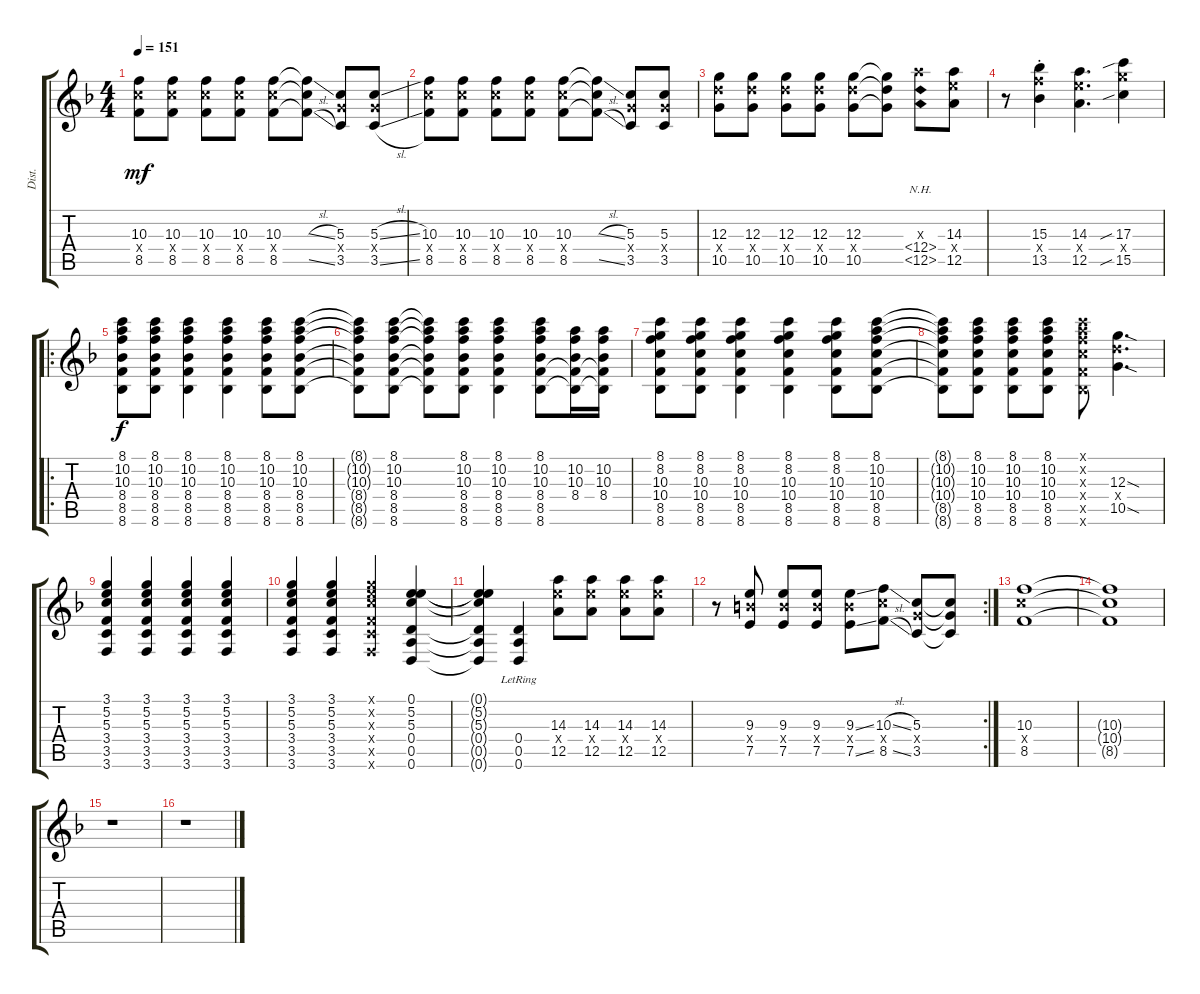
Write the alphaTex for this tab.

\track ("Dist." "Dist.") {instrument distortionguitar}
\staff {score tabs}
\tuning (E4 B3 G3 D3 A2 D2) {hide}
\ts (4 4)
\tempo 151
\clef g2
\ks f
(10.3 10.4{x} 8.5).8{dy mf} (10.3 10.4{x} 8.5).8 (10.3 10.4{x} 8.5).8 (10.3 10.4{x} 8.5).8 (10.3 10.4{x} 8.5).8 (10.3{sl t} 10.4{t} 8.5{sl t}).8 (5.3 5.4{x} 3.5).8 (5.3{sl} 5.4{x} 3.5{sl}).8 |
(10.3 10.4{x} 8.5).8 (10.3 10.4{x} 8.5).8 (10.3 10.4{x} 8.5).8 (10.3 10.4{x} 8.5).8 (10.3 10.4{x} 8.5).8 (10.3{sl t} 10.4{t} 8.5{sl t}).8 (5.3 5.4{x} 3.5).8 (5.3 5.4{x} 3.5).8 |
(12.3 12.4{x} 10.5).8 (12.3 12.4{x} 10.5).8 (12.3 12.4{x} 10.5).8 (12.3 12.4{x} 10.5).8 (12.3 12.4{x} 10.5).8 (12.3{t} 12.4{t} 10.5{t}).8 (14.3{x} 12.4{nh} 12.5{nh}).8 (14.3 14.4{x} 12.5).8 |
r.8 (15.3{st} 15.4{st x} 13.5{st}).4 (14.3 14.4{x} 12.5).4{d} (17.3{sib} 17.4{x} 15.5{sib}).4 |
\ro
(8.1 10.2 10.3 8.4 8.5 8.6).8{dy f} (8.1 10.2 10.3 8.4 8.5 8.6).8 (8.1 10.2 10.3 8.4 8.5 8.6).4 (8.1 10.2 10.3 8.4 8.5 8.6).4 (8.1 10.2 10.3 8.4 8.5 8.6).8 (8.1 10.2 10.3 8.4 8.5 8.6).8 |
(8.1{t} 10.2{t} 10.3{t} 8.4{t} 8.5{t} 8.6{t}).8 (8.1 10.2 10.3 8.4 8.5 8.6).8 (8.1{t} 10.2{t} 10.3{t} 8.4{t} 8.5{t} 8.6{t}).8 (8.1 10.2 10.3 8.4 8.5 8.6).8 (8.1 10.2 10.3 8.4 8.5 8.6).4 (8.1 10.2 10.3 8.4 8.5 8.6).8 (10.2 10.3 8.4 8.5{t} 8.6{t}).16 (10.2 10.3 8.4 8.5{t} 8.6{t}).16 |
(8.1 8.2 10.3 10.4 8.5 8.6).8 (8.1 8.2 10.3 10.4 8.5 8.6).8 (8.1 8.2 10.3 10.4 8.5 8.6).4 (8.1 8.2 10.3 10.4 8.5 8.6).4 (8.1 8.2 10.3 10.4 8.5 8.6).8 (8.1 10.2 10.3 10.4 8.5 8.6).8 |
(8.1{t} 10.2{t} 10.3{t} 10.4{t} 8.5{t} 8.6{t}).8 (8.1 10.2 10.3 10.4 8.5 8.6).8 (8.1 10.2 10.3 10.4 8.5 8.6).8 (8.1 10.2 10.3 10.4 8.5 8.6).8 (8.1{x} 10.2{x} 10.3{x} 10.4{x} 8.5{x} 8.6{x}).8 (12.3{sod} 12.4{x} 10.5{sod}).4{d} |
(3.1 5.2 5.3 3.4 3.5 3.6).4 (3.1 5.2 5.3 3.4 3.5 3.6).4 (3.1 5.2 5.3 3.4 3.5 3.6).4 (3.1 5.2 5.3 3.4 3.5 3.6).4 |
(3.1 5.2 5.3 3.4 3.5 3.6).4 (3.1 5.2 5.3 3.4 3.5 3.6).4 (3.1{x} 5.2{x} 5.3{x} 3.4{x} 3.5{x} 3.6{x}).4 (0.1 5.2 5.3 0.4 0.5 0.6).4 |
(0.1{t} 5.2{t} 5.3{t} 0.4{t} 0.5{t} 0.6{t}).4 (0.4{lr} 0.5{lr} 0.6{lr}).4 (14.3 14.4{x} 12.5).8 (14.3 14.4{x} 12.5).8 (14.3 14.4{x} 12.5).8 (14.3 14.4{x} 12.5).8 |
\rc 2
r.8 (9.3 9.4{x} 7.5).8 (9.3 9.4{x} 7.5).8 (9.3 9.4{x} 7.5).8 (9.3{ss} 9.4{x} 7.5{ss}).8 (10.3{sl} 10.4{x} 8.5{sl}).8 (5.3 5.4{x} 3.5).8 (5.3{t} 5.4{t} 3.5{t}).8 |
(10.3 10.4{x} 8.5).1 |
(10.3{t} 10.4{t} 8.5{t}).1 |
r.1 |
r.1
